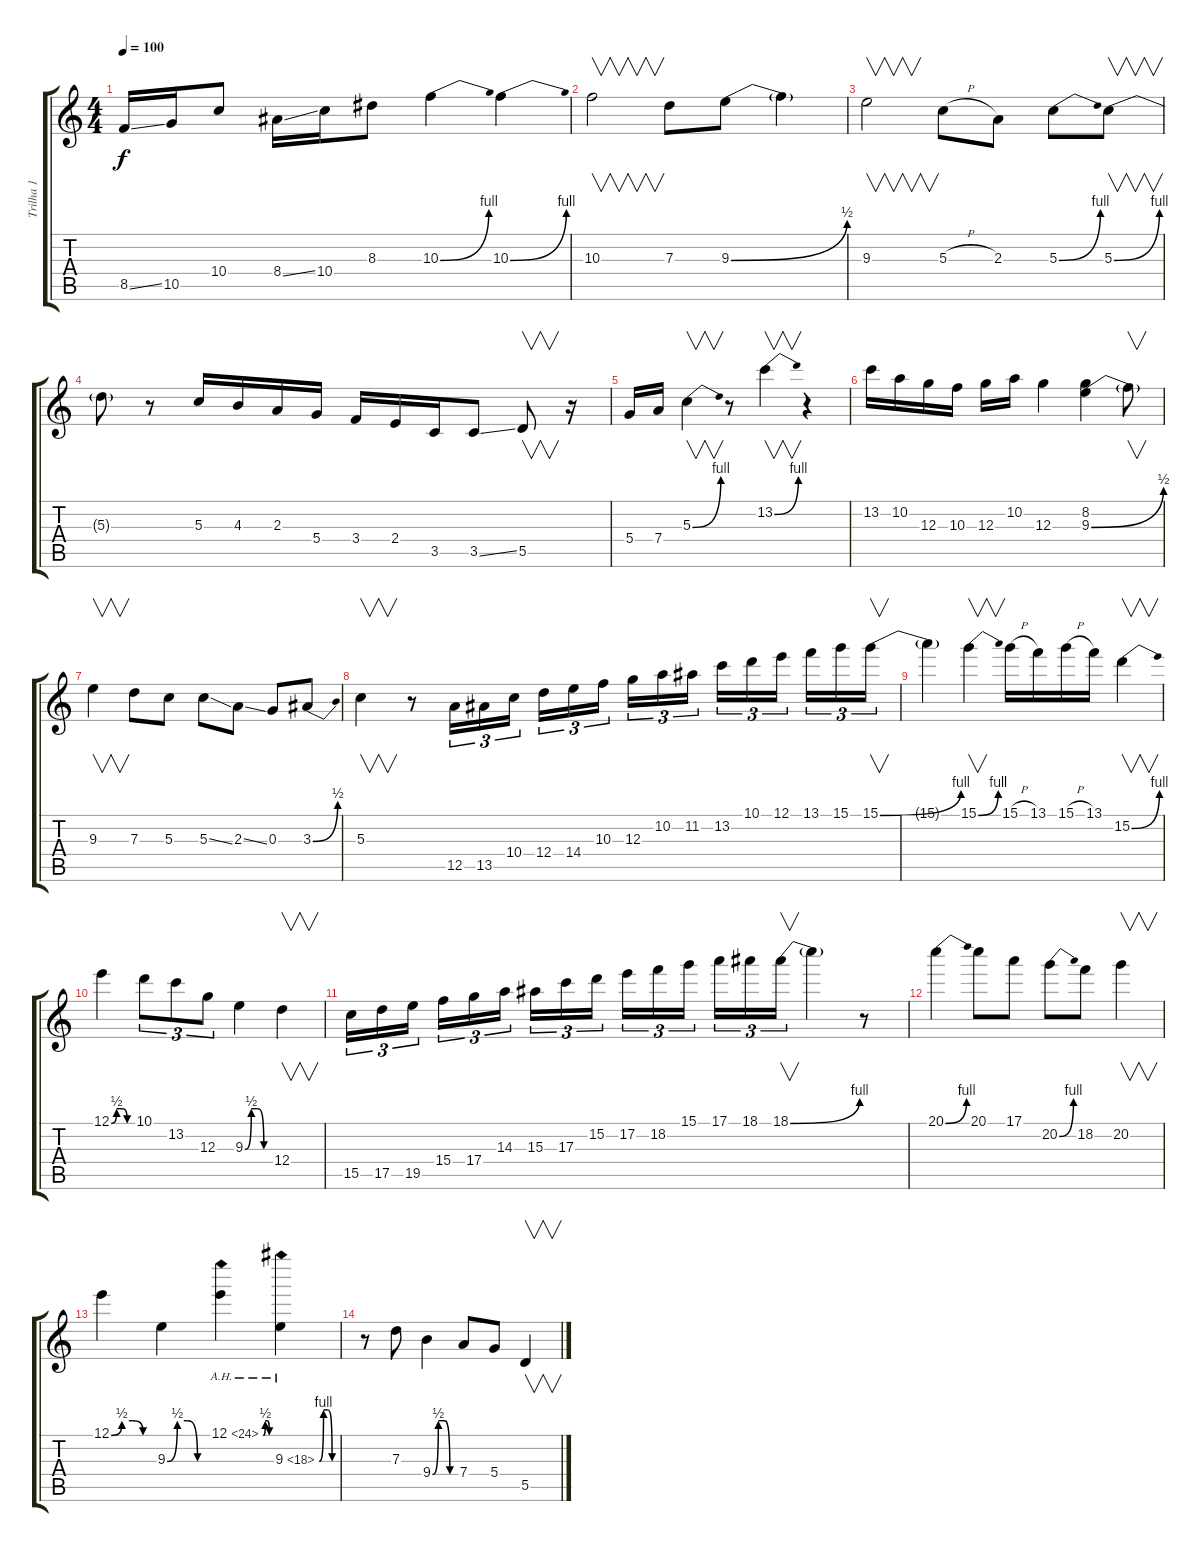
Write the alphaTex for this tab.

\track ("Trilha 1" "Trilha 1") {instrument distortionguitar}
\staff {score tabs}
\tuning (E4 B3 G3 D3 A2 E2) {hide}
\ts (4 4)
\tempo 100
\clef g2
\ks c
8.5{ss}.16{dy f instrument distortionguitar} 10.5.16 10.4.8 8.4{ss}.16 10.4.16 8.3.8 10.3{be (bend 0 0 60 4)}.4 10.3{be (bend 0 0 60 4)}.4 |
10.3.2{v} 7.3.8 9.3{be (bend 0 0 60 2)}.8 9.3{t}.4 |
9.3.2{v} 5.3{h}.8 2.3.8 5.3{be (bend 0 0 60 4)}.8 5.3{be (bend 0 0 60 4)}.8{v} |
5.3{t}.8 r.8 5.3.16 4.3.16 2.3.16 5.4.16 3.4.16 2.4.16 3.5.16 3.5{ss}.8 5.5.8{v} r.16 |
5.4.16 7.4.16 5.3{be (bend 0 0 60 4)}.4{v} r.8 13.2{be (bend 0 0 60 4)}.4{v} r.4 |
13.2.16 10.2.16 12.3.16 10.3.16 12.3.16 10.2.16 12.3.4 (8.2 9.3{be (bend 0 0 60 2)}).4 9.3{t}.8{v} |
9.3.4{v} 7.3.8 5.3.8 5.3{ss}.8 2.3{ss}.8 0.3.8 3.3{be (bend 0 0 60 2)}.8 |
5.3.4{v} r.8 12.5.16{tu (3 2)} 13.5.16{tu (3 2)} 10.4.16{tu (3 2)} 12.4.16{tu (3 2)} 14.4.16{tu (3 2)} 10.3.16{tu (3 2)} 12.3.16{tu (3 2)} 10.2.16{tu (3 2)} 11.2.16{tu (3 2)} 13.2.16{tu (3 2)} 10.1.16{tu (3 2)} 12.1.16{tu (3 2)} 13.1.16{tu (3 2)} 15.1.16{tu (3 2)} 15.1{be (bend 0 0 60 4)}.16{v tu (3 2)} |
15.1{t}.4 15.1{be (bend 0 0 60 4)}.4{v} 15.1{h}.16 13.1.16 15.1{h}.16 13.1.16 15.2{be (bend 0 0 60 4)}.4{v} |
12.1{be (custom 0 0 15 2 30 2 45 0 60 0)}.4 10.1.8{tu (3 2)} 13.2.8{tu (3 2)} 12.3.8{tu (3 2)} 9.3{be (custom 0 0 15 2 30 2 45 0 60 0)}.4 12.4.4{v} |
15.5.16{tu (3 2)} 17.5.16{tu (3 2)} 19.5.16{tu (3 2)} 15.4.16{tu (3 2)} 17.4.16{tu (3 2)} 14.3.16{tu (3 2)} 15.3.16{tu (3 2)} 17.3.16{tu (3 2)} 15.2.16{tu (3 2)} 17.2.16{tu (3 2)} 18.2.16{tu (3 2)} 15.1.16{tu (3 2)} 17.1.16{tu (3 2)} 18.1.16{tu (3 2)} 18.1{be (bend 0 0 60 4)}.16{v tu (3 2)} 18.1{t}.4 r.8 |
20.1{be (bend 0 0 60 4)}.4 20.1.8 17.1.8 20.2{be (bend 0 0 60 4)}.8 18.2.8 20.2.4{v} |
12.1{be (custom 0 0 15 2 30 2 45 0 60 0)}.4 9.3{be (custom 0 0 15 2 30 2 45 0 60 0)}.4 12.1{be (custom 0 0 15 2 30 2 45 0 60 0) ah 12}.4 9.3{be (custom 0 0 15 4 30 4 45 0 60 0) ah 9}.4 |
r.8 7.3.8 9.4{be (custom 0 0 15 2 30 2 45 0 60 0)}.4 7.4.8 5.4.8 5.5.4{v}
